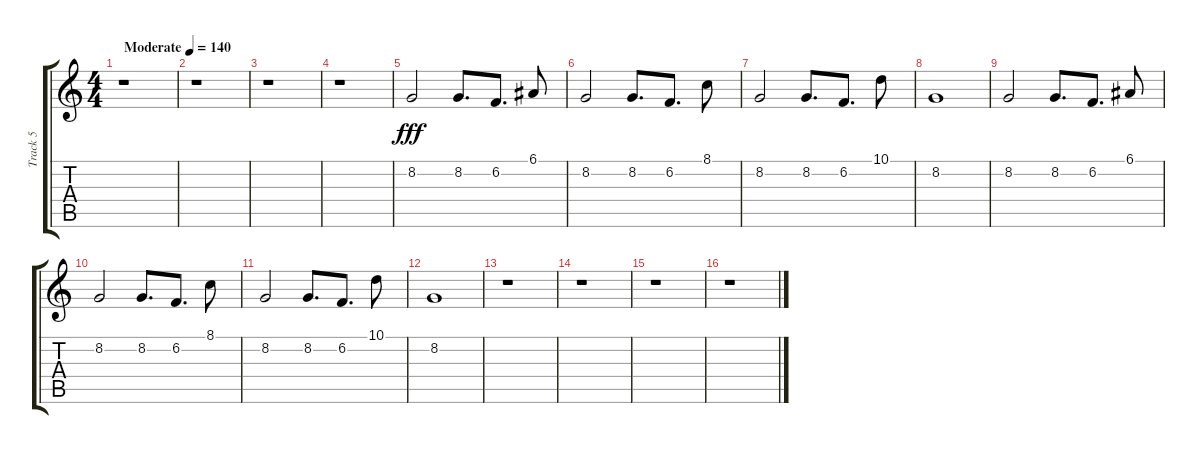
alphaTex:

\track ("Track 5" "Track 5") {instrument trombone}
\staff {score tabs}
\tuning (E4 B3 G3 D3 A2 E2) {hide}
\ts (4 4)
\tempo (140 "Moderate")
\clef g2
\ks c
r.1{dy fff instrument trombone} |
r.1 |
r.1 |
r.1 |
8.2.2 8.2.8{d} 6.2.8{d} 6.1.8 |
8.2.2 8.2.8{d} 6.2.8{d} 8.1.8 |
8.2.2 8.2.8{d} 6.2.8{d} 10.1.8 |
8.2.1 |
8.2.2 8.2.8{d} 6.2.8{d} 6.1.8 |
8.2.2 8.2.8{d} 6.2.8{d} 8.1.8 |
8.2.2 8.2.8{d} 6.2.8{d} 10.1.8 |
8.2.1 |
r.1 |
r.1 |
r.1 |
r.1
